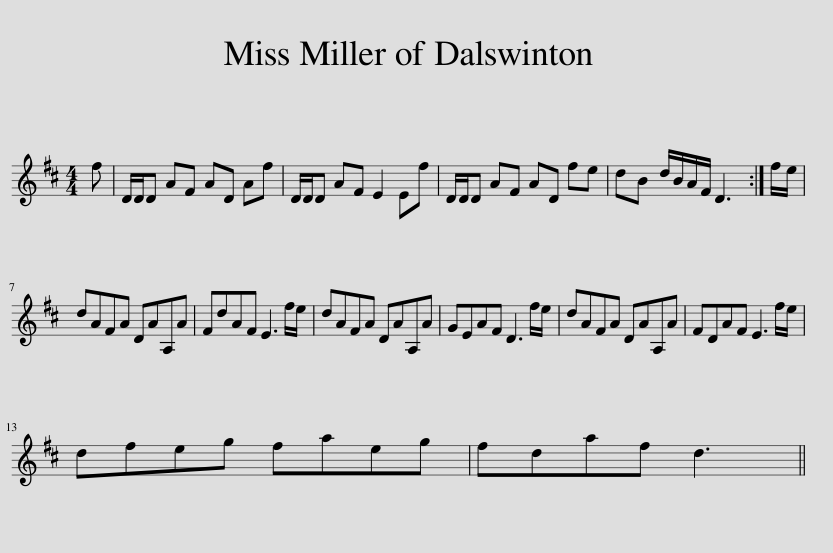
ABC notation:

X:1
L:1/8
M:4/4
I:linebreak $
K:D
V:1 treble
V:1
 f | D/D/D AF AD Af | D/D/D AF E2 Ef | D/D/D AF AD fe | dB d/B/A/F/ D3 :| %5
 f/e/ |$ dAFA DAA,A | FdAF E3 f/e/ | dAFA DAA,A | GEAF D3 f/e/ | %10
 dAFA DAA,A | FDAF E3 f/e/ |$ dfeg faeg | fdaf d3 || %14
